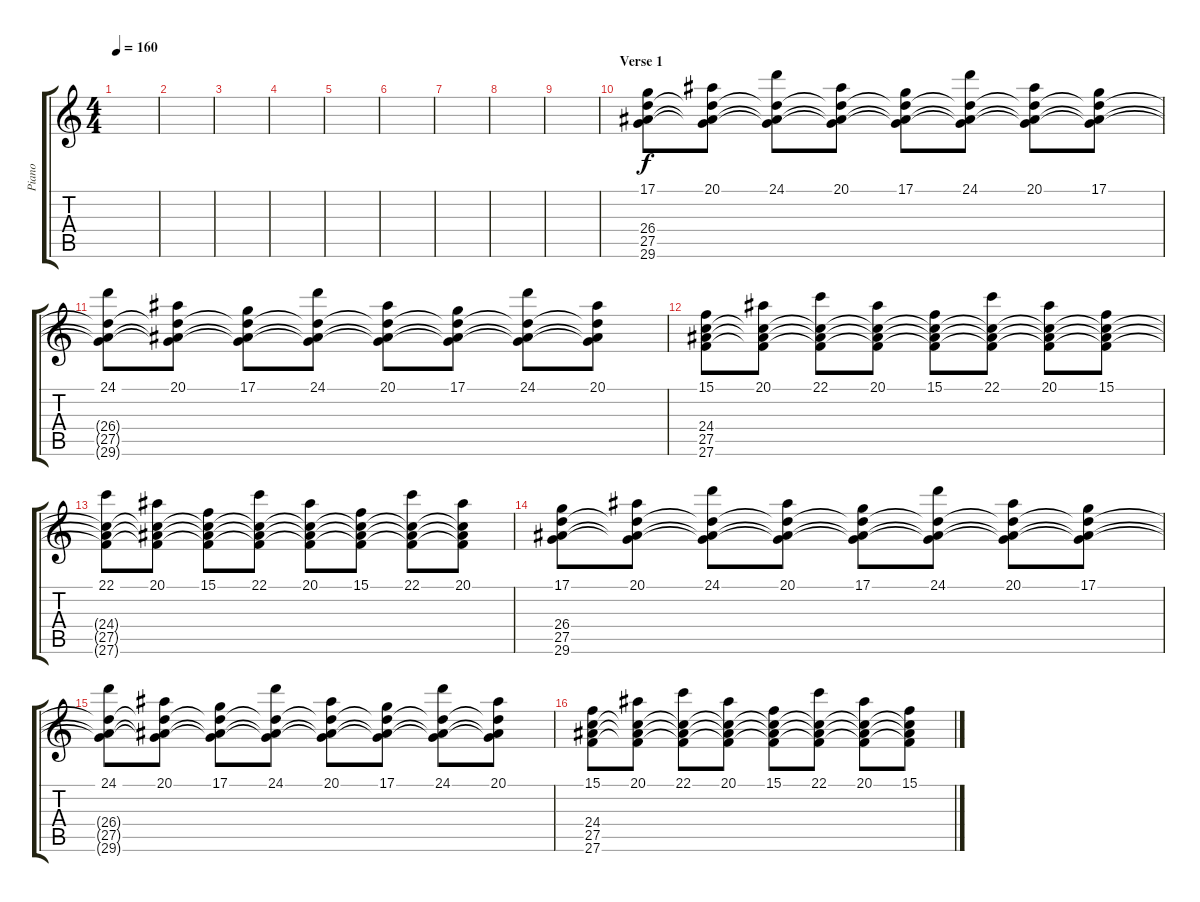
\track ("Piano" "Piano") {instrument acousticgrandpiano}
\staff {score tabs}
\tuning (D4 A3 F3 C3 G2 D2) {hide}
\ts (4 4)
\tempo 160
\clef g2
\ks c
|
|
|
|
|
|
|
|
|
\section ("" "Verse 1")
(17.1 26.4 27.5 29.6).8 (20.1 26.4{t} 27.5{t} 29.6{t}).8 (24.1 26.4{t} 27.5{t} 29.6{t}).8 (20.1 26.4{t} 27.5{t} 29.6{t}).8 (17.1 26.4{t} 27.5{t} 29.6{t}).8 (24.1 26.4{t} 27.5{t} 29.6{t}).8 (20.1 26.4{t} 27.5{t} 29.6{t}).8 (17.1 26.4{t} 27.5{t} 29.6{t}).8 |
(24.1 26.4{t} 27.5{t} 29.6{t}).8 (20.1 26.4{t} 27.5{t} 29.6{t}).8 (17.1 26.4{t} 27.5{t} 29.6{t}).8 (24.1 26.4{t} 27.5{t} 29.6{t}).8 (20.1 26.4{t} 27.5{t} 29.6{t}).8 (17.1 26.4{t} 27.5{t} 29.6{t}).8 (24.1 26.4{t} 27.5{t} 29.6{t}).8 (20.1 26.4{t} 27.5{t} 29.6{t}).8 |
(15.1 24.4 27.5 27.6).8 (20.1 24.4{t} 27.5{t} 27.6{t}).8 (22.1 24.4{t} 27.5{t} 27.6{t}).8 (20.1 24.4{t} 27.5{t} 27.6{t}).8 (15.1 24.4{t} 27.5{t} 27.6{t}).8 (22.1 24.4{t} 27.5{t} 27.6{t}).8 (20.1 24.4{t} 27.5{t} 27.6{t}).8 (15.1 24.4{t} 27.5{t} 27.6{t}).8 |
(22.1 24.4{t} 27.5{t} 27.6{t}).8 (20.1 24.4{t} 27.5{t} 27.6{t}).8 (15.1 24.4{t} 27.5{t} 27.6{t}).8 (22.1 24.4{t} 27.5{t} 27.6{t}).8 (20.1 24.4{t} 27.5{t} 27.6{t}).8 (15.1 24.4{t} 27.5{t} 27.6{t}).8 (22.1 24.4{t} 27.5{t} 27.6{t}).8 (20.1 24.4{t} 27.5{t} 27.6{t}).8 |
(17.1 26.4 27.5 29.6).8 (20.1 26.4{t} 27.5{t} 29.6{t}).8 (24.1 26.4{t} 27.5{t} 29.6{t}).8 (20.1 26.4{t} 27.5{t} 29.6{t}).8 (17.1 26.4{t} 27.5{t} 29.6{t}).8 (24.1 26.4{t} 27.5{t} 29.6{t}).8 (20.1 26.4{t} 27.5{t} 29.6{t}).8 (17.1 26.4{t} 27.5{t} 29.6{t}).8 |
(24.1 26.4{t} 27.5{t} 29.6{t}).8 (20.1 26.4{t} 27.5{t} 29.6{t}).8 (17.1 26.4{t} 27.5{t} 29.6{t}).8 (24.1 26.4{t} 27.5{t} 29.6{t}).8 (20.1 26.4{t} 27.5{t} 29.6{t}).8 (17.1 26.4{t} 27.5{t} 29.6{t}).8 (24.1 26.4{t} 27.5{t} 29.6{t}).8 (20.1 26.4{t} 27.5{t} 29.6{t}).8 |
(15.1 24.4 27.5 27.6).8 (20.1 24.4{t} 27.5{t} 27.6{t}).8 (22.1 24.4{t} 27.5{t} 27.6{t}).8 (20.1 24.4{t} 27.5{t} 27.6{t}).8 (15.1 24.4{t} 27.5{t} 27.6{t}).8 (22.1 24.4{t} 27.5{t} 27.6{t}).8 (20.1 24.4{t} 27.5{t} 27.6{t}).8 (15.1 24.4{t} 27.5{t} 27.6{t}).8
